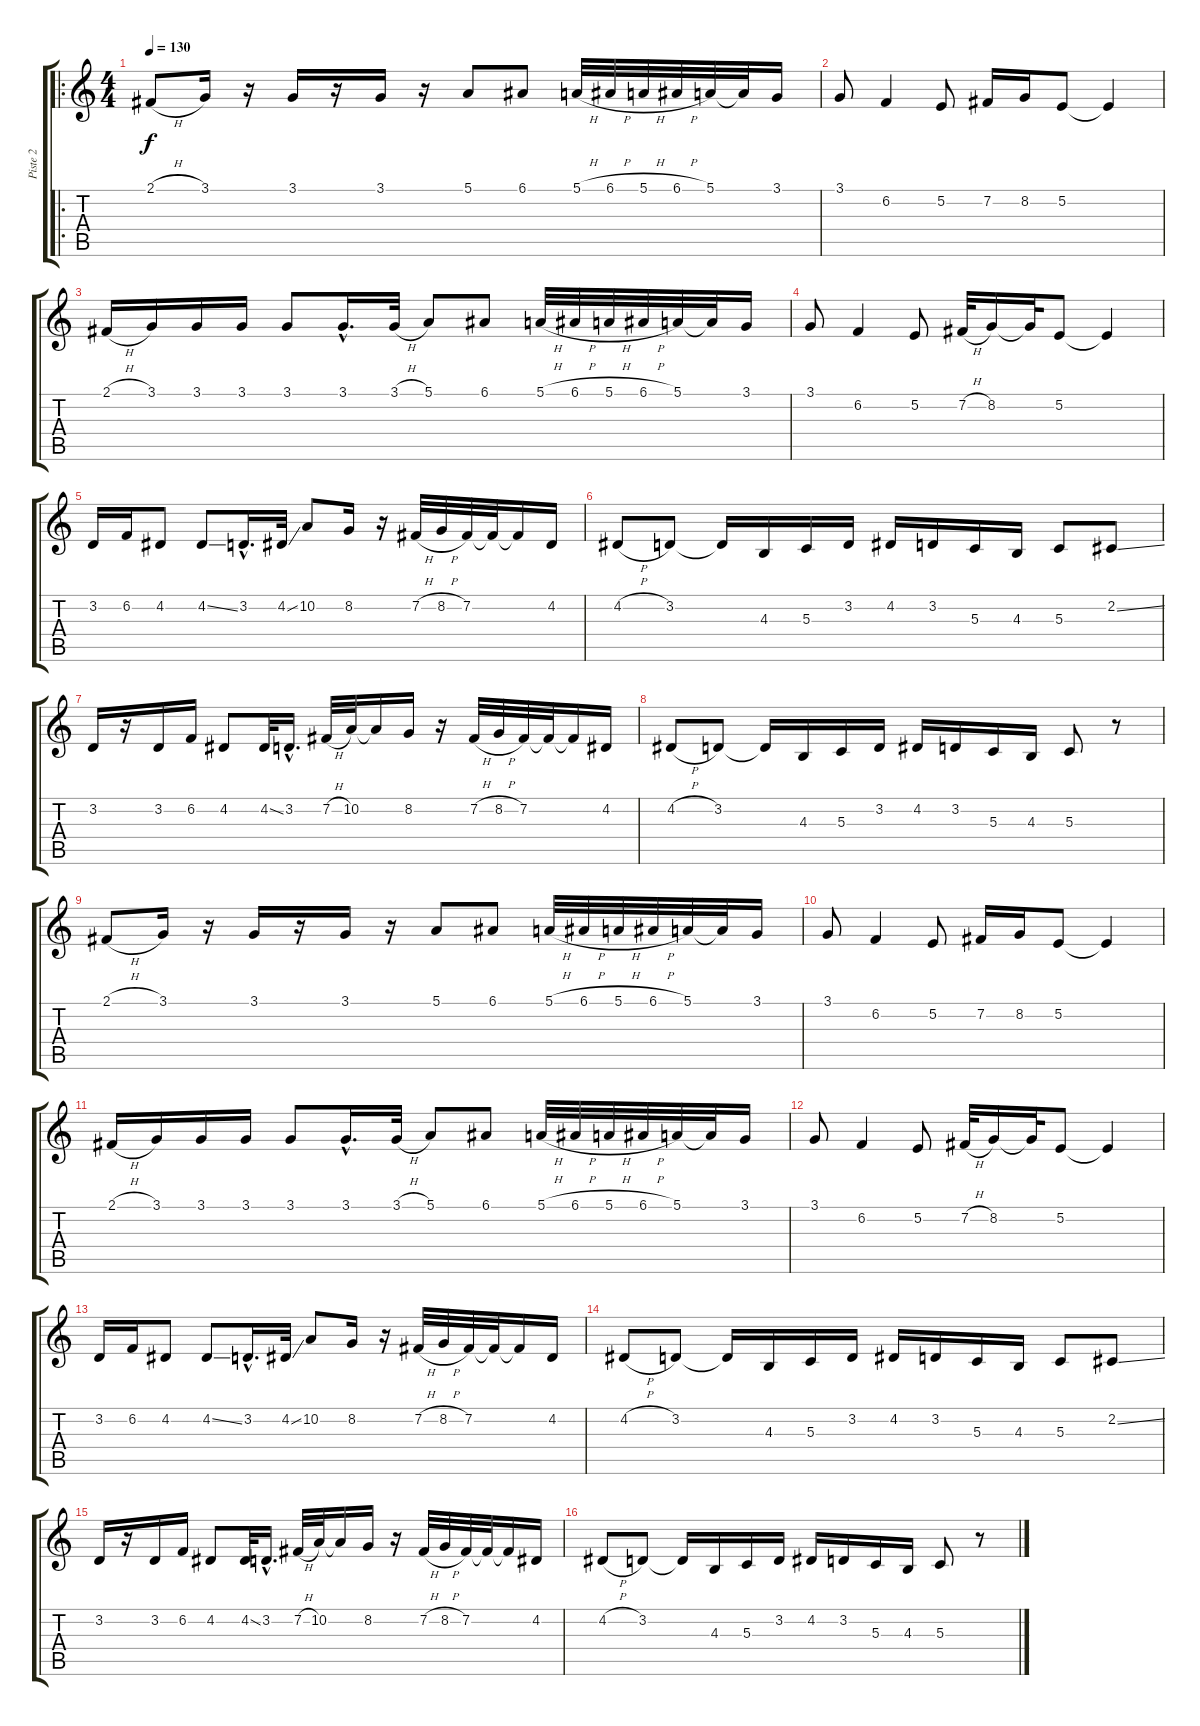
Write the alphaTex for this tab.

\track ("Piste 2" "Piste 2") {instrument violin}
\staff {score tabs}
\tuning (E4 B3 G3 D3 A2 E2) {hide}
\ro
\ts (4 4)
\tempo 130
\clef g2
\ks c
2.1{h}.8{dy f instrument violin} 3.1.16 r.16 3.1.16 r.16 3.1.16 r.16 5.1.8 6.1.8 5.1{h}.32 6.1{h}.32 5.1{h}.32 6.1{h}.32 5.1.32 5.1{t}.32 3.1.16 |
3.1.8 6.2.4 5.2.8 7.2.16 8.2.16 5.2.8 5.2{t}.4 |
2.1{h}.16 3.1.16 3.1.16 3.1.16 3.1.8 3.1{hac}.16{d} 3.1{h}.32 5.1.8 6.1.8 5.1{h}.32 6.1{h}.32 5.1{h}.32 6.1{h}.32 5.1.32 5.1{t}.32 3.1.16 |
3.1.8 6.2.4 5.2.8 7.2{h}.32 8.2.16 8.2{t}.32 5.2.8 5.2{t}.4 |
3.2.16 6.2.16 4.2.8 4.2{ss}.8 3.2{hac}.16{d} 4.2{ss}.32 10.2.8 8.2.16 r.16 7.2{h}.32 8.2{h}.32 7.2.32 7.2{t}.32 7.2{t}.16 4.2.16 |
4.2{h}.8 3.2.8 3.2{t}.16 4.3.16 5.3.16 3.2.16 4.2.16 3.2.16 5.3.16 4.3.16 5.3.8 2.2{ss}.8 |
3.2.16 r.16 3.2.16 6.2.16 4.2.8 4.2{ss}.32 3.2{hac}.16{d} 7.2{h}.32 10.2.32 10.2{t}.16 8.2.16 r.16 7.2{h}.32 8.2{h}.32 7.2.32 7.2{t}.32 7.2{t}.16 4.2.16 |
4.2{h}.8 3.2.8 3.2{t}.16 4.3.16 5.3.16 3.2.16 4.2.16 3.2.16 5.3.16 4.3.16 5.3.8 r.8 |
2.1{h}.8 3.1.16 r.16 3.1.16 r.16 3.1.16 r.16 5.1.8 6.1.8 5.1{h}.32 6.1{h}.32 5.1{h}.32 6.1{h}.32 5.1.32 5.1{t}.32 3.1.16 |
3.1.8 6.2.4 5.2.8 7.2.16 8.2.16 5.2.8 5.2{t}.4 |
2.1{h}.16 3.1.16 3.1.16 3.1.16 3.1.8 3.1{hac}.16{d} 3.1{h}.32 5.1.8 6.1.8 5.1{h}.32 6.1{h}.32 5.1{h}.32 6.1{h}.32 5.1.32 5.1{t}.32 3.1.16 |
3.1.8 6.2.4 5.2.8 7.2{h}.32 8.2.16 8.2{t}.32 5.2.8 5.2{t}.4 |
3.2.16 6.2.16 4.2.8 4.2{ss}.8 3.2{hac}.16{d} 4.2{ss}.32 10.2.8 8.2.16 r.16 7.2{h}.32 8.2{h}.32 7.2.32 7.2{t}.32 7.2{t}.16 4.2.16 |
4.2{h}.8 3.2.8 3.2{t}.16 4.3.16 5.3.16 3.2.16 4.2.16 3.2.16 5.3.16 4.3.16 5.3.8 2.2{ss}.8 |
3.2.16 r.16 3.2.16 6.2.16 4.2.8 4.2{ss}.32 3.2{hac}.16{d} 7.2{h}.32 10.2.32 10.2{t}.16 8.2.16 r.16 7.2{h}.32 8.2{h}.32 7.2.32 7.2{t}.32 7.2{t}.16 4.2.16 |
4.2{h}.8 3.2.8 3.2{t}.16 4.3.16 5.3.16 3.2.16 4.2.16 3.2.16 5.3.16 4.3.16 5.3.8 r.8
